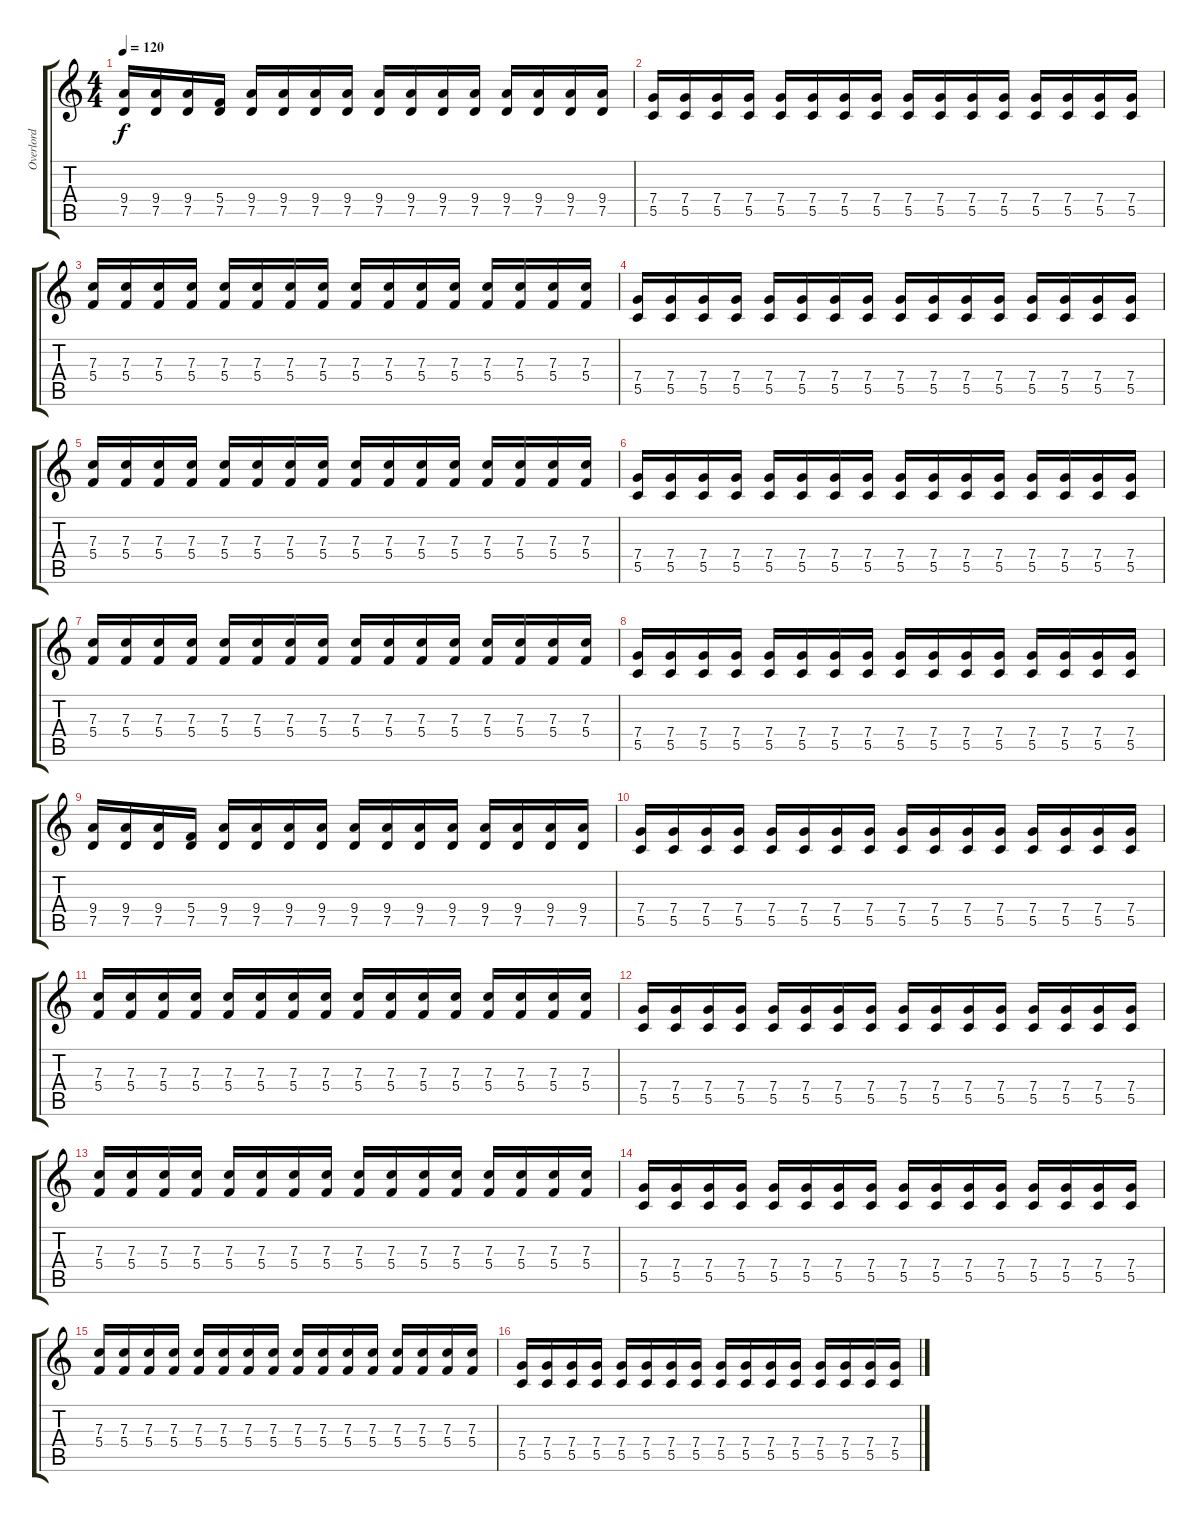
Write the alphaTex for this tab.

\track ("Overlord" "Overlord") {instrument distortionguitar}
\staff {score tabs}
\tuning (D4 A3 F3 C3 G2 D2) {hide}
\ts (4 4)
\tempo 120
\clef g2
\ks c
(9.4 7.5).16{dy f} (9.4 7.5).16 (9.4 7.5).16 (5.4 7.5).16 (9.4 7.5).16 (9.4 7.5).16 (9.4 7.5).16 (9.4 7.5).16 (9.4 7.5).16 (9.4 7.5).16 (9.4 7.5).16 (9.4 7.5).16 (9.4 7.5).16 (9.4 7.5).16 (9.4 7.5).16 (9.4 7.5).16 |
(7.4 5.5).16 (7.4 5.5).16 (7.4 5.5).16 (7.4 5.5).16 (7.4 5.5).16 (7.4 5.5).16 (7.4 5.5).16 (7.4 5.5).16 (7.4 5.5).16 (7.4 5.5).16 (7.4 5.5).16 (7.4 5.5).16 (7.4 5.5).16 (7.4 5.5).16 (7.4 5.5).16 (7.4 5.5).16 |
(7.3 5.4).16 (7.3 5.4).16 (7.3 5.4).16 (7.3 5.4).16 (7.3 5.4).16 (7.3 5.4).16 (7.3 5.4).16 (7.3 5.4).16 (7.3 5.4).16 (7.3 5.4).16 (7.3 5.4).16 (7.3 5.4).16 (7.3 5.4).16 (7.3 5.4).16 (7.3 5.4).16 (7.3 5.4).16 |
(7.4 5.5).16 (7.4 5.5).16 (7.4 5.5).16 (7.4 5.5).16 (7.4 5.5).16 (7.4 5.5).16 (7.4 5.5).16 (7.4 5.5).16 (7.4 5.5).16 (7.4 5.5).16 (7.4 5.5).16 (7.4 5.5).16 (7.4 5.5).16 (7.4 5.5).16 (7.4 5.5).16 (7.4 5.5).16 |
(7.3 5.4).16 (7.3 5.4).16 (7.3 5.4).16 (7.3 5.4).16 (7.3 5.4).16 (7.3 5.4).16 (7.3 5.4).16 (7.3 5.4).16 (7.3 5.4).16 (7.3 5.4).16 (7.3 5.4).16 (7.3 5.4).16 (7.3 5.4).16 (7.3 5.4).16 (7.3 5.4).16 (7.3 5.4).16 |
(7.4 5.5).16 (7.4 5.5).16 (7.4 5.5).16 (7.4 5.5).16 (7.4 5.5).16 (7.4 5.5).16 (7.4 5.5).16 (7.4 5.5).16 (7.4 5.5).16 (7.4 5.5).16 (7.4 5.5).16 (7.4 5.5).16 (7.4 5.5).16 (7.4 5.5).16 (7.4 5.5).16 (7.4 5.5).16 |
(7.3 5.4).16 (7.3 5.4).16 (7.3 5.4).16 (7.3 5.4).16 (7.3 5.4).16 (7.3 5.4).16 (7.3 5.4).16 (7.3 5.4).16 (7.3 5.4).16 (7.3 5.4).16 (7.3 5.4).16 (7.3 5.4).16 (7.3 5.4).16 (7.3 5.4).16 (7.3 5.4).16 (7.3 5.4).16 |
(7.4 5.5).16 (7.4 5.5).16 (7.4 5.5).16 (7.4 5.5).16 (7.4 5.5).16 (7.4 5.5).16 (7.4 5.5).16 (7.4 5.5).16 (7.4 5.5).16 (7.4 5.5).16 (7.4 5.5).16 (7.4 5.5).16 (7.4 5.5).16 (7.4 5.5).16 (7.4 5.5).16 (7.4 5.5).16 |
(9.4 7.5).16 (9.4 7.5).16 (9.4 7.5).16 (5.4 7.5).16 (9.4 7.5).16 (9.4 7.5).16 (9.4 7.5).16 (9.4 7.5).16 (9.4 7.5).16 (9.4 7.5).16 (9.4 7.5).16 (9.4 7.5).16 (9.4 7.5).16 (9.4 7.5).16 (9.4 7.5).16 (9.4 7.5).16 |
(7.4 5.5).16 (7.4 5.5).16 (7.4 5.5).16 (7.4 5.5).16 (7.4 5.5).16 (7.4 5.5).16 (7.4 5.5).16 (7.4 5.5).16 (7.4 5.5).16 (7.4 5.5).16 (7.4 5.5).16 (7.4 5.5).16 (7.4 5.5).16 (7.4 5.5).16 (7.4 5.5).16 (7.4 5.5).16 |
(7.3 5.4).16 (7.3 5.4).16 (7.3 5.4).16 (7.3 5.4).16 (7.3 5.4).16 (7.3 5.4).16 (7.3 5.4).16 (7.3 5.4).16 (7.3 5.4).16 (7.3 5.4).16 (7.3 5.4).16 (7.3 5.4).16 (7.3 5.4).16 (7.3 5.4).16 (7.3 5.4).16 (7.3 5.4).16 |
(7.4 5.5).16 (7.4 5.5).16 (7.4 5.5).16 (7.4 5.5).16 (7.4 5.5).16 (7.4 5.5).16 (7.4 5.5).16 (7.4 5.5).16 (7.4 5.5).16 (7.4 5.5).16 (7.4 5.5).16 (7.4 5.5).16 (7.4 5.5).16 (7.4 5.5).16 (7.4 5.5).16 (7.4 5.5).16 |
(7.3 5.4).16 (7.3 5.4).16 (7.3 5.4).16 (7.3 5.4).16 (7.3 5.4).16 (7.3 5.4).16 (7.3 5.4).16 (7.3 5.4).16 (7.3 5.4).16 (7.3 5.4).16 (7.3 5.4).16 (7.3 5.4).16 (7.3 5.4).16 (7.3 5.4).16 (7.3 5.4).16 (7.3 5.4).16 |
(7.4 5.5).16 (7.4 5.5).16 (7.4 5.5).16 (7.4 5.5).16 (7.4 5.5).16 (7.4 5.5).16 (7.4 5.5).16 (7.4 5.5).16 (7.4 5.5).16 (7.4 5.5).16 (7.4 5.5).16 (7.4 5.5).16 (7.4 5.5).16 (7.4 5.5).16 (7.4 5.5).16 (7.4 5.5).16 |
(7.3 5.4).16 (7.3 5.4).16 (7.3 5.4).16 (7.3 5.4).16 (7.3 5.4).16 (7.3 5.4).16 (7.3 5.4).16 (7.3 5.4).16 (7.3 5.4).16 (7.3 5.4).16 (7.3 5.4).16 (7.3 5.4).16 (7.3 5.4).16 (7.3 5.4).16 (7.3 5.4).16 (7.3 5.4).16 |
(7.4 5.5).16 (7.4 5.5).16 (7.4 5.5).16 (7.4 5.5).16 (7.4 5.5).16 (7.4 5.5).16 (7.4 5.5).16 (7.4 5.5).16 (7.4 5.5).16 (7.4 5.5).16 (7.4 5.5).16 (7.4 5.5).16 (7.4 5.5).16 (7.4 5.5).16 (7.4 5.5).16 (7.4 5.5).16
